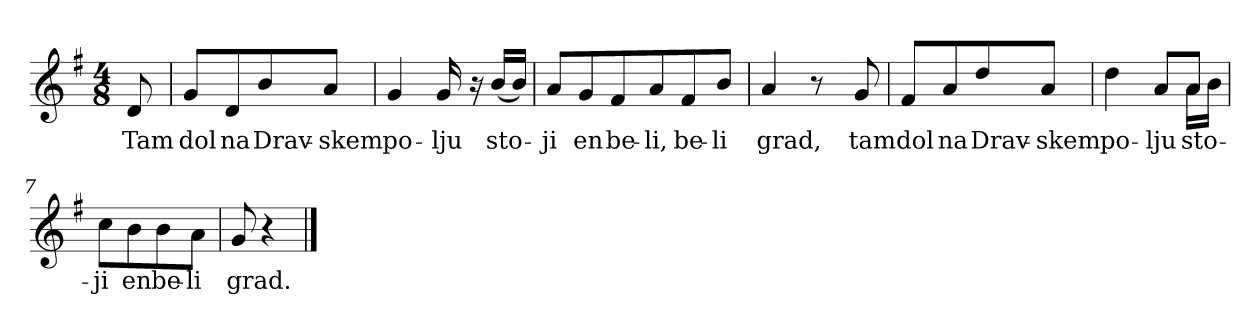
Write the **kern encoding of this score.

**kern	**text
*part1	*part1
*staff1	*staff1
*clefG2	*
*k[f#]	*
*G:	*
*M4/8	*
*MM85	*
=	=
8d/	Tam
=1	=1
8g/L	dol
8d/	na
8b/	Drav-
8a/J	-skem
=2	=2
4g/	po-
16g/	-lju
16r	.
(<16b/LL	sto-
16b/JJ)	.
=3	=3
8a/L	-ji
8g/	en
8f#/	be-
8a/	-li,
8f#/	be-
8b/J	-li
=4	=4
4a/	grad,
8r	.
=4X1-	=4X1-
8g/	tam
=5	=5
8f#/L	dol
8a/	na
8dd/	Drav-
8a/J	-skem
!!LO:LB:g=z
=6	=6
*^	*
4dd\	4.ryy	po-
8a/L	.	-lju
8a/J	16a\LL	sto-
.	16b\JJ	.
*v	*v	*
=7	=7
8cc\L	-ji
8b\	en
8b\	be-
8a\J	-li
=8	=8
8g/	grad.
4r	.
==	==
*-	*-
